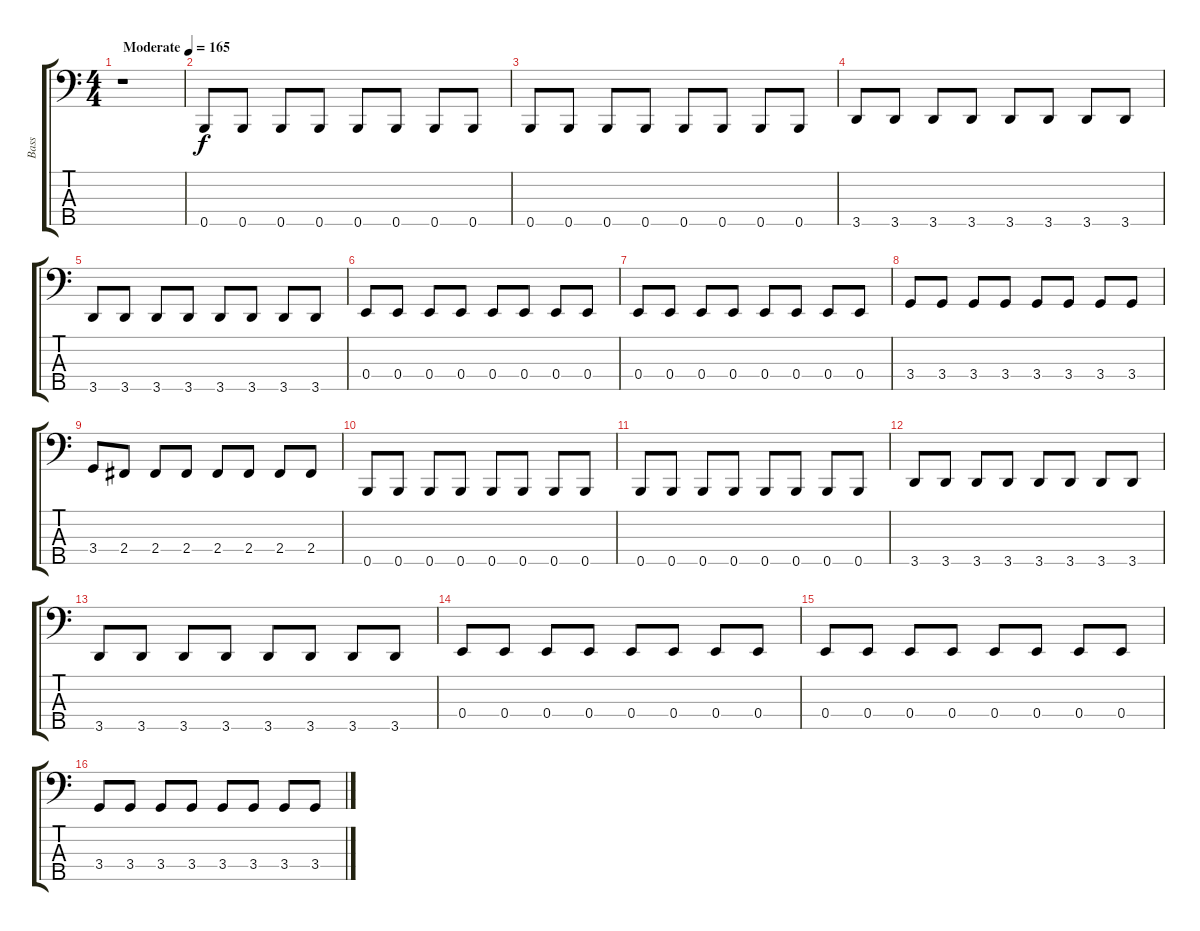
\track ("Bass " "Bass ") {instrument electricbasspick}
\staff {score tabs}
\tuning (G2 D2 A1 E1 B0) {hide}
\ts (4 4)
\tempo (165 "Moderate")
\clef f4
\ks c
r.1{dy f instrument electricbasspick} |
0.5.8 0.5.8 0.5.8 0.5.8 0.5.8 0.5.8 0.5.8 0.5.8 |
0.5.8 0.5.8 0.5.8 0.5.8 0.5.8 0.5.8 0.5.8 0.5.8 |
3.5.8 3.5.8 3.5.8 3.5.8 3.5.8 3.5.8 3.5.8 3.5.8 |
3.5.8 3.5.8 3.5.8 3.5.8 3.5.8 3.5.8 3.5.8 3.5.8 |
0.4.8 0.4.8 0.4.8 0.4.8 0.4.8 0.4.8 0.4.8 0.4.8 |
0.4.8 0.4.8 0.4.8 0.4.8 0.4.8 0.4.8 0.4.8 0.4.8 |
3.4.8 3.4.8 3.4.8 3.4.8 3.4.8 3.4.8 3.4.8 3.4.8 |
3.4.8 2.4.8 2.4.8 2.4.8 2.4.8 2.4.8 2.4.8 2.4.8 |
0.5.8 0.5.8 0.5.8 0.5.8 0.5.8 0.5.8 0.5.8 0.5.8 |
0.5.8 0.5.8 0.5.8 0.5.8 0.5.8 0.5.8 0.5.8 0.5.8 |
3.5.8 3.5.8 3.5.8 3.5.8 3.5.8 3.5.8 3.5.8 3.5.8 |
3.5.8 3.5.8 3.5.8 3.5.8 3.5.8 3.5.8 3.5.8 3.5.8 |
0.4.8 0.4.8 0.4.8 0.4.8 0.4.8 0.4.8 0.4.8 0.4.8 |
0.4.8 0.4.8 0.4.8 0.4.8 0.4.8 0.4.8 0.4.8 0.4.8 |
3.4.8 3.4.8 3.4.8 3.4.8 3.4.8 3.4.8 3.4.8 3.4.8
